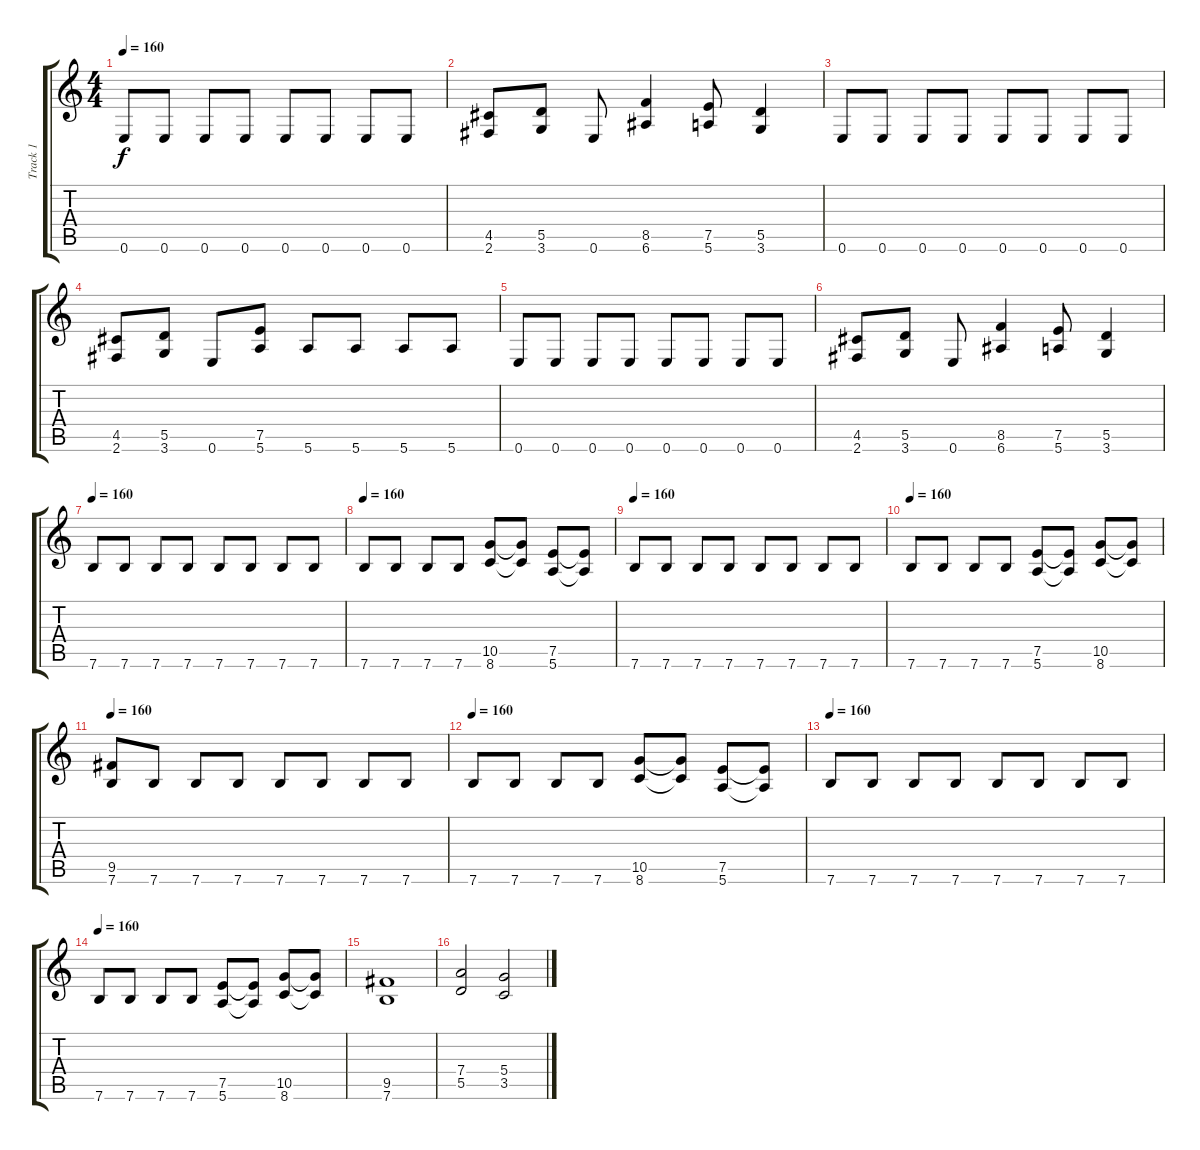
\track ("Track 1" "Track 1") {instrument distortionguitar}
\staff {score tabs}
\tuning (E4 B3 G3 D3 A2 E2) {hide}
\ts (4 4)
\tempo 160
\clef g2
\ks c
0.6.8{dy f} 0.6.8 0.6.8 0.6.8 0.6.8 0.6.8 0.6.8 0.6.8 |
(4.5 2.6).8 (5.5 3.6).8 0.6.8 (8.5 6.6).4 (7.5 5.6).8 (5.5 3.6).4 |
0.6.8 0.6.8 0.6.8 0.6.8 0.6.8 0.6.8 0.6.8 0.6.8 |
(4.5 2.6).8 (5.5 3.6).8 0.6.8 (7.5 5.6).8 5.6.8 5.6.8 5.6.8 5.6.8 |
0.6.8 0.6.8 0.6.8 0.6.8 0.6.8 0.6.8 0.6.8 0.6.8 |
(4.5 2.6).8 (5.5 3.6).8 0.6.8 (8.5 6.6).4 (7.5 5.6).8 (5.5 3.6).4 |
\tempo 160
7.6.8 7.6.8 7.6.8 7.6.8 7.6.8 7.6.8 7.6.8 7.6.8 |
\tempo 160
7.6.8 7.6.8 7.6.8 7.6.8 (10.5 8.6).8 (10.5{t} 8.6{t}).8 (7.5 5.6).8 (7.5{t} 5.6{t}).8 |
\tempo 160
7.6.8 7.6.8 7.6.8 7.6.8 7.6.8 7.6.8 7.6.8 7.6.8 |
\tempo 160
7.6.8 7.6.8 7.6.8 7.6.8 (7.5 5.6).8 (7.5{t} 5.6{t}).8 (10.5 8.6).8 (10.5{t} 8.6{t}).8 |
\tempo 160
(9.5 7.6).8 7.6.8 7.6.8 7.6.8 7.6.8 7.6.8 7.6.8 7.6.8 |
\tempo 160
7.6.8 7.6.8 7.6.8 7.6.8 (10.5 8.6).8 (10.5{t} 8.6{t}).8 (7.5 5.6).8 (7.5{t} 5.6{t}).8 |
\tempo 160
7.6.8 7.6.8 7.6.8 7.6.8 7.6.8 7.6.8 7.6.8 7.6.8 |
\tempo 160
7.6.8 7.6.8 7.6.8 7.6.8 (7.5 5.6).8 (7.5{t} 5.6{t}).8 (10.5 8.6).8 (10.5{t} 8.6{t}).8 |
(9.5 7.6).1 |
(7.4 5.5).2 (5.4 3.5).2
